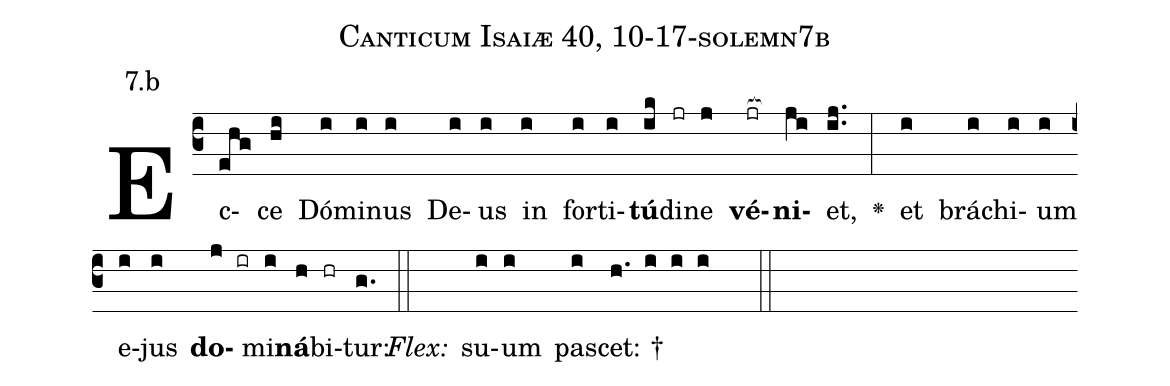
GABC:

name: Canticum Isaiæ 40, 10-17-solemn7b;
annotation: 7.b;
%%
(c3)Ec(ehg)ce(hi) Dó(i)mi(i)nus(i) De(i)us(i) in(i) for(i)ti(i)<b>tú</b>(ik)di(jr)ne(j) <b>vé</b>(jr[ocb:1{])<b>ni</b>(ji[ocb:0}])et,(ij..) <v>\greheightstar</v>(:) et(i) brá(i)chi(i)um(i) e(i)jus(i) <b>do</b>(j ir)mi(i)<b>ná</b>(h)bi(hr)tur:(g.) (::)
<i>Flex:</i>()  su(i)um(i) pa(i)scet: †(h. i i i  ::)

%E(i) u(i) o(j) u(i) a(h) e.(g.) (::)
